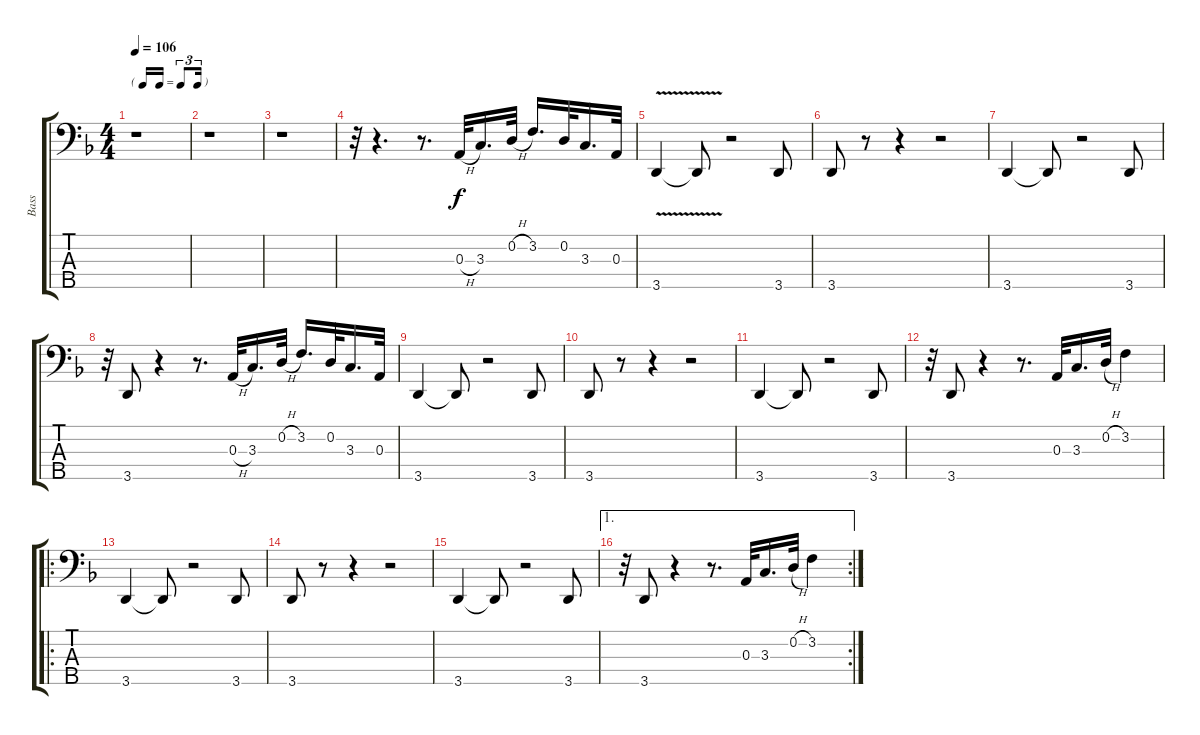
\track ("Bass" "Bass") {instrument slapbass2}
\staff {score tabs}
\tuning (G2 D2 A1 E1 B0) {hide}
\ts (4 4)
\tf triplet16th
\tempo 106
\clef f4
\ks f
r.1{dy f} |
r.1 |
r.1 |
r.32 r.4{d} r.8{d} 0.3{h}.32 3.3.16{d} 0.2{h}.32 3.2.16{d} 0.2.32 3.3.16{d} 0.3.32 |
3.5{v}.4 3.5{t}.8 r.2 3.5.8 |
3.5.8 r.8 r.4 r.2 |
3.5.4 3.5{t}.8 r.2 3.5.8 |
r.32 3.5.8 r.4 r.8{d} 0.3{h}.32 3.3.16{d} 0.2{h}.32 3.2.16{d} 0.2.32 3.3.16{d} 0.3.32 |
3.5.4 3.5{t}.8 r.2 3.5.8 |
3.5.8 r.8 r.4 r.2 |
3.5.4 3.5{t}.8 r.2 3.5.8 |
r.32 3.5.8 r.4 r.8{d} 0.3.32 3.3.16{d} 0.2{h}.32 3.2.4 |
\ro
3.5.4 3.5{t}.8 r.2 3.5.8 |
3.5.8 r.8 r.4 r.2 |
3.5.4 3.5{t}.8 r.2 3.5.8 |
\ae 1
\rc 2
r.32 3.5.8 r.4 r.8{d} 0.3.32 3.3.16{d} 0.2{h}.32 3.2.4
